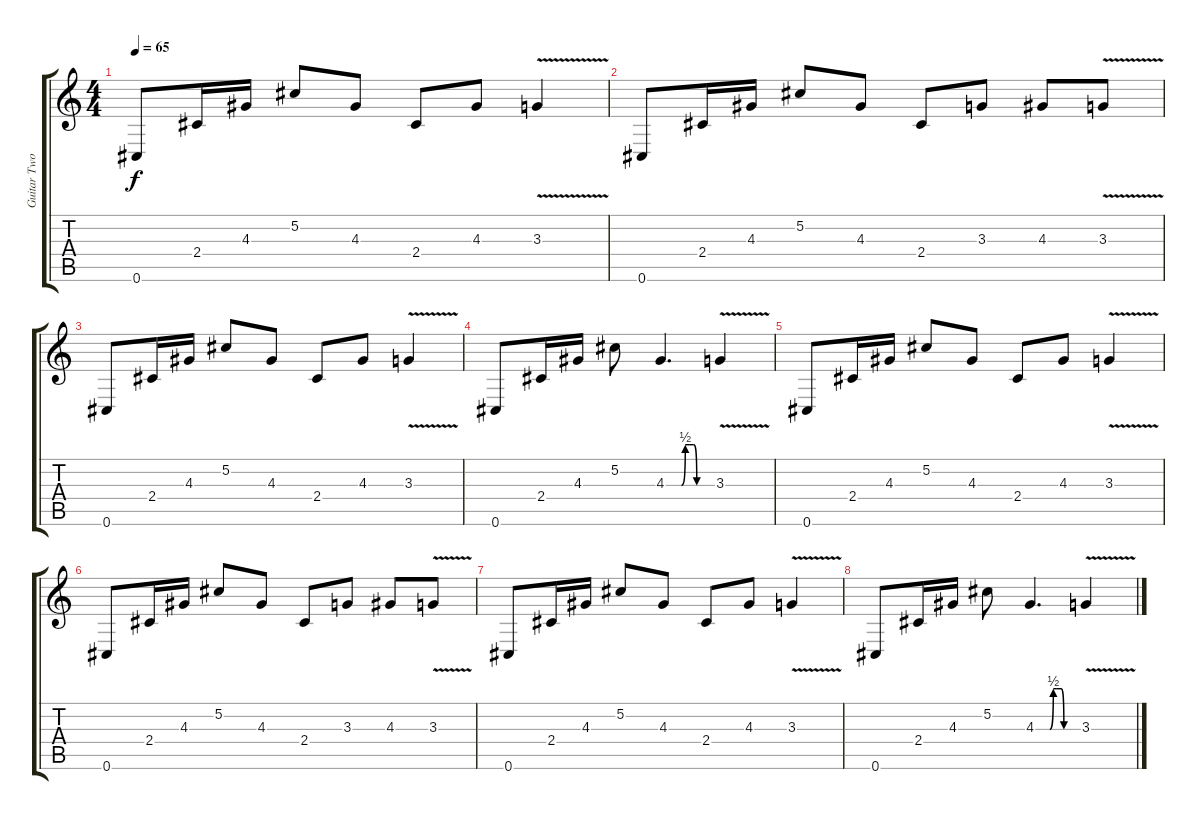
\track ("Guitar Two" "Guitar Two") {instrument distortionguitar}
\staff {score tabs}
\tuning (Db4 Ab3 E3 B2 Gb2 Db2) {hide}
\ts (4 4)
\tempo 65
\clef g2
\ks c
0.6.8{dy f} 2.4.16 4.3.16 5.2.8 4.3.8 2.4.8 4.3.8 3.3{v}.4 |
0.6.8 2.4.16 4.3.16 5.2.8 4.3.8 2.4.8 3.3.8 4.3.8 3.3{v}.8 |
0.6.8 2.4.16 4.3.16 5.2.8 4.3.8 2.4.8 4.3.8 3.3{v}.4 |
0.6.8 2.4.16 4.3.16 5.2.8 4.3{be (custom 0 0 10 0 20 0 25 2 30 2 36 2 40 0 50 0 60 0)}.4{d} 3.3{v}.4 |
0.6.8 2.4.16 4.3.16 5.2.8 4.3.8 2.4.8 4.3.8 3.3{v}.4 |
0.6.8 2.4.16 4.3.16 5.2.8 4.3.8 2.4.8 3.3.8 4.3.8 3.3{v}.8 |
0.6.8 2.4.16 4.3.16 5.2.8 4.3.8 2.4.8 4.3.8 3.3{v}.4 |
0.6.8 2.4.16 4.3.16 5.2.8 4.3{be (custom 0 0 10 0 20 0 25 2 30 2 36 2 40 0 50 0 60 0)}.4{d} 3.3{v}.4
